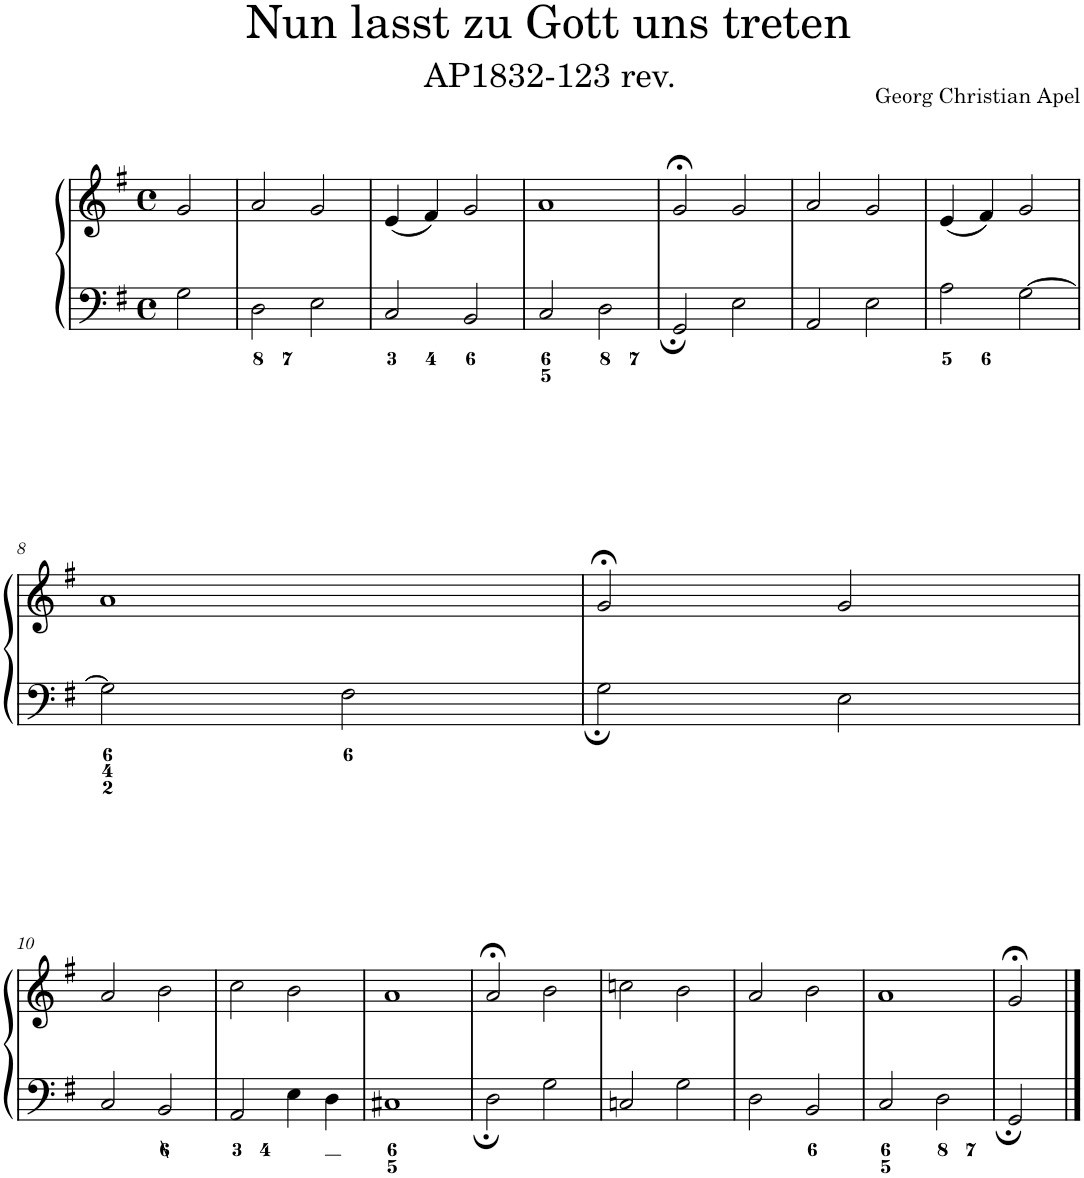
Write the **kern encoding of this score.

**kern	**kern
*part1	*part1
*staff2	*staff1
*I"Piano	*
*I'Pno.	*
*clefF4	*clefG2
*k[f#]	*k[f#]
*M4/4	*M4/4
*met(c)	*met(c)
=1	=1
2G\	2g/
=2	=2
2D\	2a/
2E\	2g/
=3	=3
2C/	(4e/
.	4f#/)
2BB/	2g/
=4	=4
2C/	1a
2D\	.
=5	=5
2GG/	2g;</
2E\	2g/
=6	=6
2AA/	2a/
2E\	2g/
=7	=7
2A\	(4e/
.	4f#/)
[2G\	2g/
!!LO:LB:g=z
=8	=8
2G\]	1a
2F#\	.
=9	=9
2G\	2g;</
2E\	2g/
!!LO:LB:g=z
=10	=10
2C/	2a/
2BB/	2b\
=11	=11
2AA/	2cc\
4E\	2b\
4D\	.
=12	=12
1C#X	1a
=13	=13
2D\	2a;</
2G\	2b\
=14	=14
2Cn/	2ccn\
2G\	2b\
=15	=15
2D\	2a/
2BB/	2b\
=16	=16
2C/	1a
2D\	.
=17	=17
2GG/	2g;</
==	==
*-	*-
